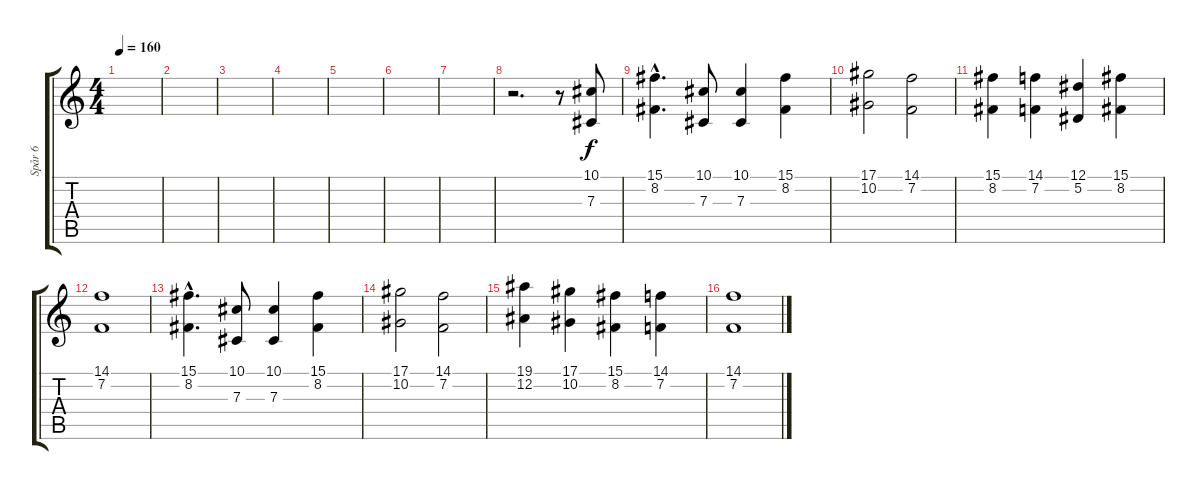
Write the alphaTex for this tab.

\track ("Spår 6" "Spår 6") {instrument lead6voice}
\staff {score tabs}
\tuning (Eb4 Bb3 Gb3 Db3 Ab2 Eb2) {hide}
\ts (4 4)
\tempo 160
\clef g2
\ks c
|
|
|
|
|
|
|
r.2{d} r.8 (10.1 7.3).8 |
(15.1{hac} 8.2{hac}).4{d} (10.1 7.3).8 (10.1 7.3).4 (15.1 8.2).4 |
(17.1 10.2).2 (14.1 7.2).2 |
(15.1 8.2).4 (14.1 7.2).4 (12.1 5.2).4 (15.1 8.2).4 |
(14.1 7.2).1 |
(15.1{hac} 8.2{hac}).4{d} (10.1 7.3).8 (10.1 7.3).4 (15.1 8.2).4 |
(17.1 10.2).2 (14.1 7.2).2 |
(19.1 12.2).4 (17.1 10.2).4 (15.1 8.2).4 (14.1 7.2).4 |
(14.1 7.2).1
